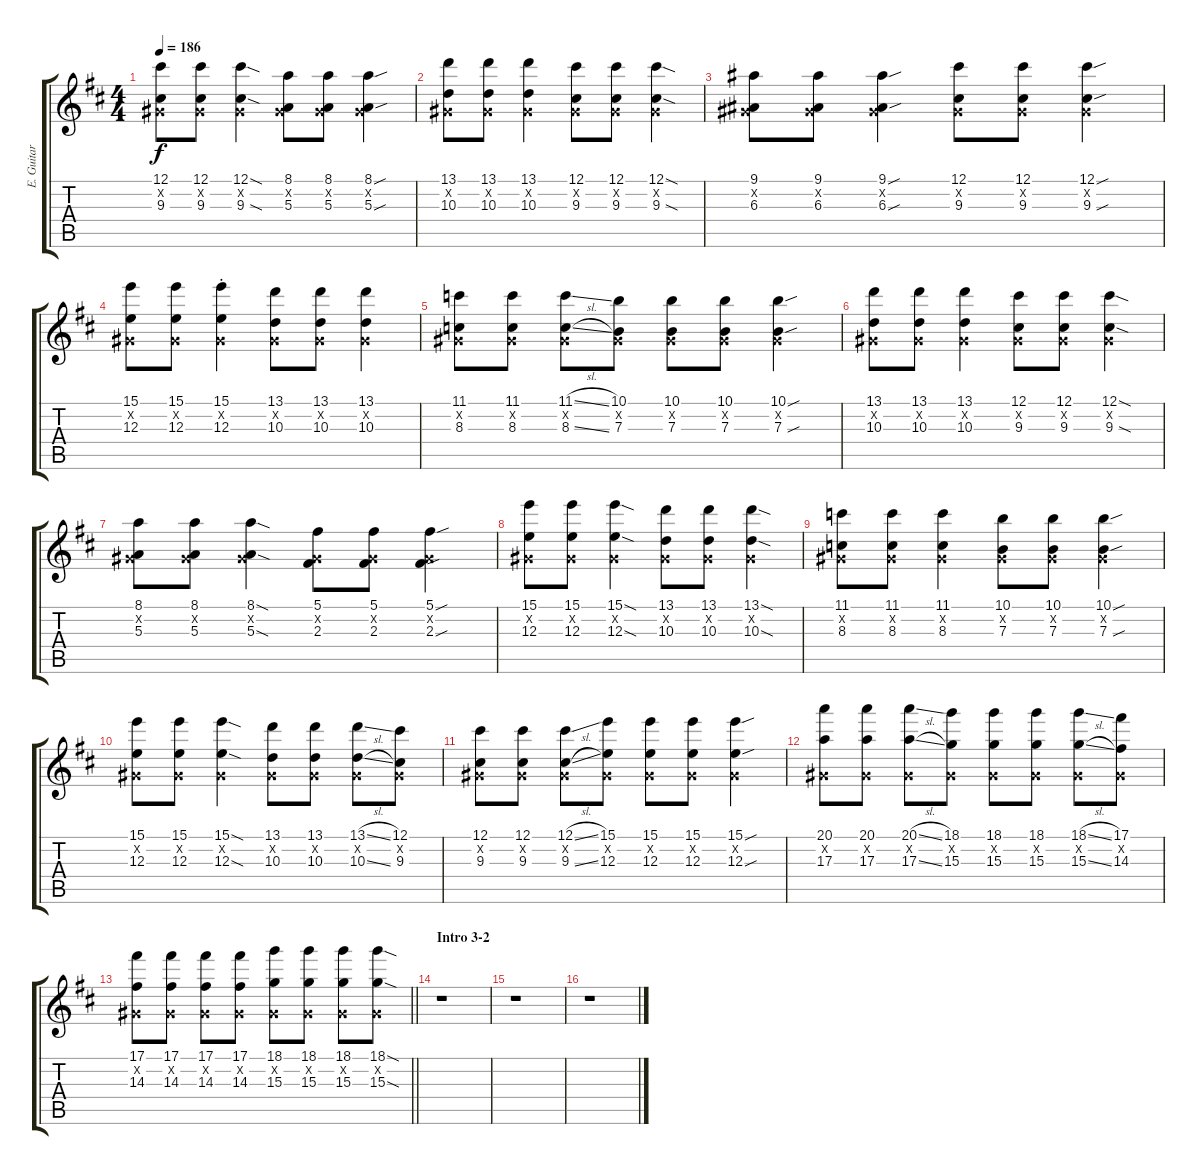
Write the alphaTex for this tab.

\track ("E. Guitar III" "E. Guitar ") {instrument overdrivenguitar}
\staff {score tabs}
\tuning (Db4 Ab3 E3 B2 Gb2 B1) {hide}
\ts (4 4)
\tempo 186
\clef g2
\ks d
(12.1 0.2{x} 9.3).8{dy f} (12.1 0.2{x} 9.3).8 (12.1{sod} 0.2{x} 9.3{sod}).4 (8.1 0.2{x} 5.3).8 (8.1 0.2{x} 5.3).8 (8.1{sou} 0.2{x} 5.3{sou}).4 |
(13.1 0.2{x} 10.3).8 (13.1 0.2{x} 10.3).8 (13.1 0.2{x} 10.3).4 (12.1 0.2{x} 9.3).8 (12.1 0.2{x} 9.3).8 (12.1{sod} 0.2{x} 9.3{sod}).4 |
(9.1 0.2{x} 6.3).8 (9.1 0.2{x} 6.3).8 (9.1{sou} 0.2{x} 6.3{sou}).4 (12.1 0.2{x} 9.3).8 (12.1 0.2{x} 9.3).8 (12.1{sou} 0.2{x} 9.3{sou}).4 |
(15.1 0.2{x} 12.3).8 (15.1 0.2{x} 12.3).8 (15.1{st} 0.2{x} 12.3{st}).4 (13.1 0.2{x} 10.3).8 (13.1 0.2{x} 10.3).8 (13.1 0.2{x} 10.3).4 |
(11.1 0.2{x} 8.3).8 (11.1 0.2{x} 8.3).8 (11.1{sl} 0.2{x} 8.3{sl}).8 (10.1 0.2{x} 7.3).8 (10.1 0.2{x} 7.3).8 (10.1 0.2{x} 7.3).8 (10.1{sou} 0.2{x} 7.3{sou}).4 |
(13.1 0.2{x} 10.3).8 (13.1 0.2{x} 10.3).8 (13.1 0.2{x} 10.3).4 (12.1 0.2{x} 9.3).8 (12.1 0.2{x} 9.3).8 (12.1{sod} 0.2{x} 9.3{sod}).4 |
(8.1 0.2{x} 5.3).8 (8.1 0.2{x} 5.3).8 (8.1{sod} 0.2{x} 5.3{sod}).4 (5.1 0.2{x} 2.3).8 (5.1 0.2{x} 2.3).8 (5.1{sou} 0.2{x} 2.3{sou}).4 |
(15.1 0.2{x} 12.3).8 (15.1 0.2{x} 12.3).8 (15.1{sod} 0.2{x} 12.3{sod}).4 (13.1 0.2{x} 10.3).8 (13.1 0.2{x} 10.3).8 (13.1{sod} 0.2{x} 10.3{sod}).4 |
(11.1 0.2{x} 8.3).8 (11.1 0.2{x} 8.3).8 (11.1 0.2{x} 8.3).4 (10.1 0.2{x} 7.3).8 (10.1 0.2{x} 7.3).8 (10.1{sou} 0.2{x} 7.3{sou}).4 |
(15.1 0.2{x} 12.3).8 (15.1 0.2{x} 12.3).8 (15.1{sod} 0.2{x} 12.3{sod}).4 (13.1 0.2{x} 10.3).8 (13.1 0.2{x} 10.3).8 (13.1{sl} 0.2{x} 10.3{sl}).8 (12.1 0.2{x} 9.3).8 |
(12.1 0.2{x} 9.3).8 (12.1 0.2{x} 9.3).8 (12.1{sl} 0.2{x} 9.3{sl}).8 (15.1 0.2{x} 12.3).8 (15.1 0.2{x} 12.3).8 (15.1 0.2{x} 12.3).8 (15.1{sou} 0.2{x} 12.3{sou}).4 |
(20.1 0.2{x} 17.3).8 (20.1 0.2{x} 17.3).8 (20.1{sl} 0.2{x} 17.3{sl}).8 (18.1 0.2{x} 15.3).8 (18.1 0.2{x} 15.3).8 (18.1 0.2{x} 15.3).8 (18.1{sl} 0.2{x} 15.3{sl}).8 (17.1 0.2{x} 14.3).8 |
\barLineRight lightlight
(17.1 0.2{x} 14.3).8 (17.1 0.2{x} 14.3).8 (17.1 0.2{x} 14.3).8 (17.1 0.2{x} 14.3).8 (18.1 0.2{x} 15.3).8 (18.1 0.2{x} 15.3).8 (18.1 0.2{x} 15.3).8 (18.1{sod} 0.2{x} 15.3{sod}).8 |
\section ("" "Intro 3-2")
r.1 |
r.1 |
r.1
